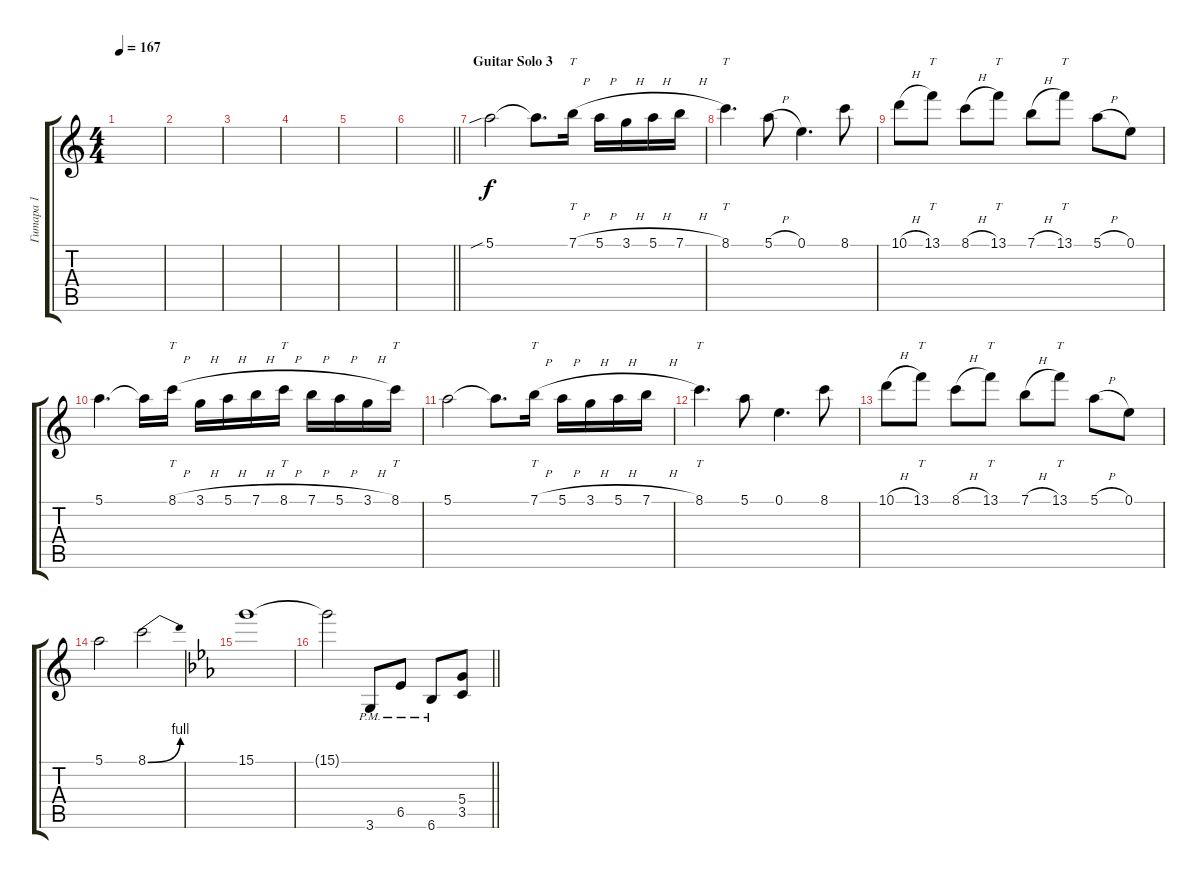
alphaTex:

\track ("Гитара 1" "Гитара 1") {instrument distortionguitar}
\staff {score tabs}
\tuning (E4 B3 G3 D3 A2 E2) {hide}
\ts (4 4)
\tempo 167
\clef g2
\ks aminor
|
|
|
|
|
\barLineRight lightlight
|
\section ("" "Guitar Solo 3")
5.1{sib}.2{volume 8} 5.1{t}.8{d} 7.1{h}.16{tt} 5.1{h}.16 3.1{h}.16 5.1{h}.16 7.1{h}.16 |
8.1.4{tt d} 5.1{h}.8 0.1.4{d} 8.1.8 |
10.1{h}.8 13.1.8{tt} 8.1{h}.8 13.1.8{tt} 7.1{h}.8 13.1.8{tt} 5.1{h}.8 0.1.8 |
5.1.4{d} 5.1{t}.16 8.1{h}.16{tt} 3.1{h}.16 5.1{h}.16 7.1{h}.16 8.1{h}.16{tt} 7.1{h}.16 5.1{h}.16 3.1{h}.16 8.1.16{tt} |
5.1.2 5.1{t}.8{d} 7.1{h}.16{tt} 5.1{h}.16 3.1{h}.16 5.1{h}.16 7.1{h}.16 |
8.1.4{tt d} 5.1.8 0.1.4{d} 8.1.8 |
10.1{h}.8 13.1.8{tt} 8.1{h}.8 13.1.8{tt} 7.1{h}.8 13.1.8{tt} 5.1{h}.8 0.1.8 |
5.1.2 8.1{be (bend 0 0 60 4)}.2 |
\ks cminor
15.1.1 |
\barLineRight lightlight
15.1{t}.2 3.6{pm}.8 6.5{pm}.8 6.6{pm}.8 (5.4 3.5).8
